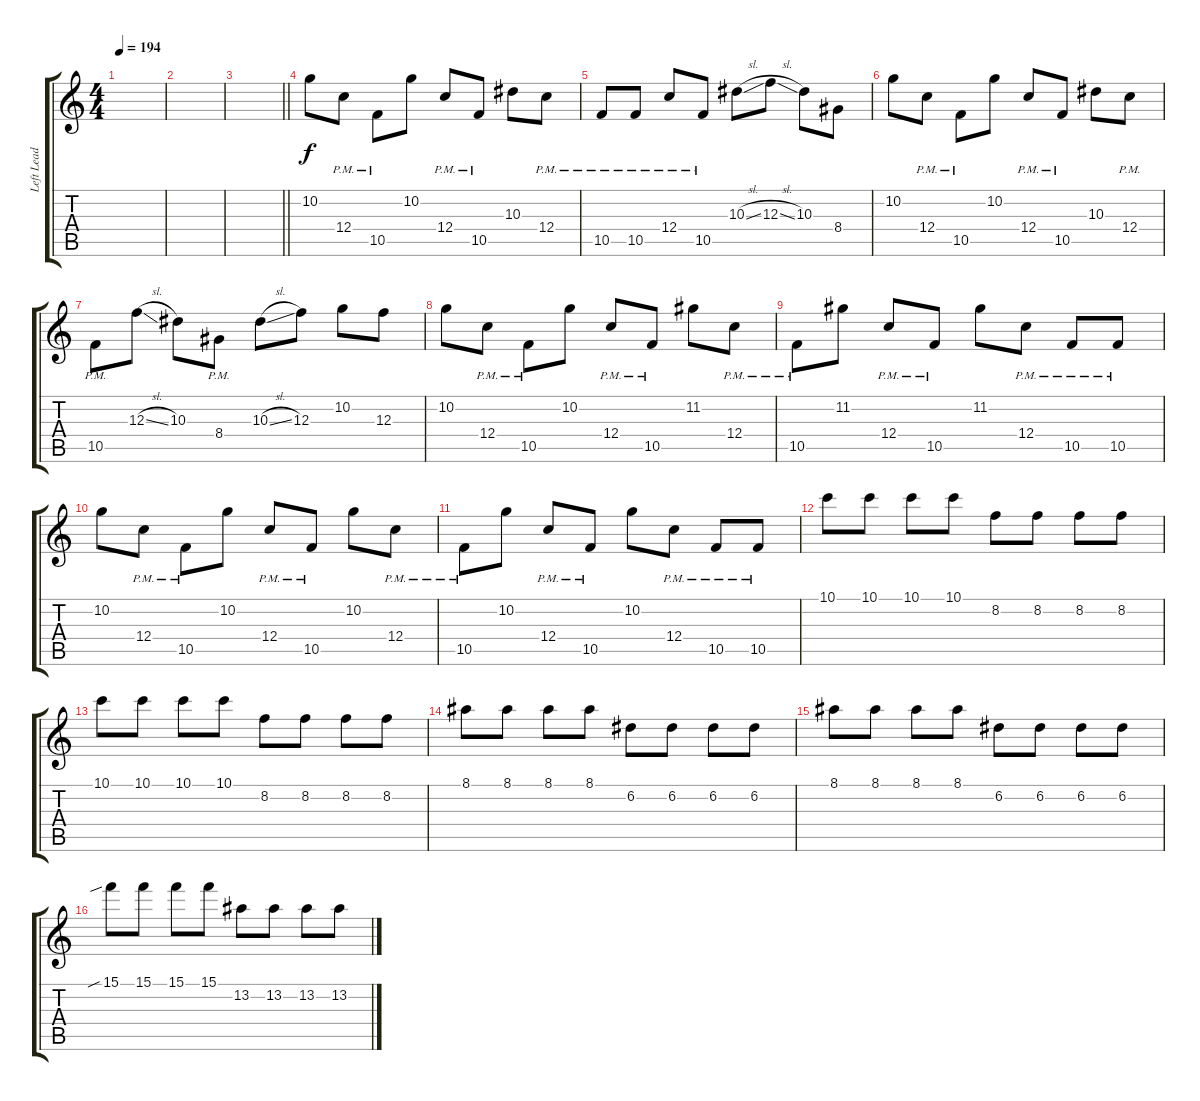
\track ("Left Lead" "Left Lead") {instrument distortionguitar}
\staff {score tabs}
\tuning (D4 A3 F3 C3 G2 C2) {hide}
\ts (4 4)
\tempo 194
\clef g2
\ks c
|
|
\barLineRight lightlight
|
\section ("" "")
10.2.8 12.4{pm}.8 10.5{pm}.8 10.2.8 12.4{pm}.8 10.5{pm}.8 10.3.8 12.4{pm}.8 |
10.5{pm}.8 10.5{pm}.8 12.4{pm}.8 10.5{pm}.8 10.3{sl}.8 12.3{sl}.8 10.3.8 8.4.8 |
10.2.8 12.4{pm}.8 10.5{pm}.8 10.2.8 12.4{pm}.8 10.5{pm}.8 10.3.8 12.4{pm}.8 |
10.5{pm}.8 12.3{sl}.8 10.3.8 8.4{pm}.8 10.3{sl}.8 12.3.8 10.2.8 12.3.8 |
10.2.8 12.4{pm}.8 10.5{pm}.8 10.2.8 12.4{pm}.8 10.5{pm}.8 11.2.8 12.4{pm}.8 |
10.5{pm}.8 11.2.8 12.4{pm}.8 10.5{pm}.8 11.2.8 12.4{pm}.8 10.5{pm}.8 10.5{pm}.8 |
10.2.8 12.4{pm}.8 10.5{pm}.8 10.2.8 12.4{pm}.8 10.5{pm}.8 10.2.8 12.4{pm}.8 |
10.5{pm}.8 10.2.8 12.4{pm}.8 10.5{pm}.8 10.2.8 12.4{pm}.8 10.5{pm}.8 10.5{pm}.8 |
10.1.8 10.1.8 10.1.8 10.1.8 8.2.8 8.2.8 8.2.8 8.2.8 |
10.1.8 10.1.8 10.1.8 10.1.8 8.2.8 8.2.8 8.2.8 8.2.8 |
8.1.8 8.1.8 8.1.8 8.1.8 6.2.8 6.2.8 6.2.8 6.2.8 |
8.1.8 8.1.8 8.1.8 8.1.8 6.2.8 6.2.8 6.2.8 6.2.8 |
15.1{sib}.8 15.1.8 15.1.8 15.1.8 13.2.8 13.2.8 13.2.8 13.2.8
